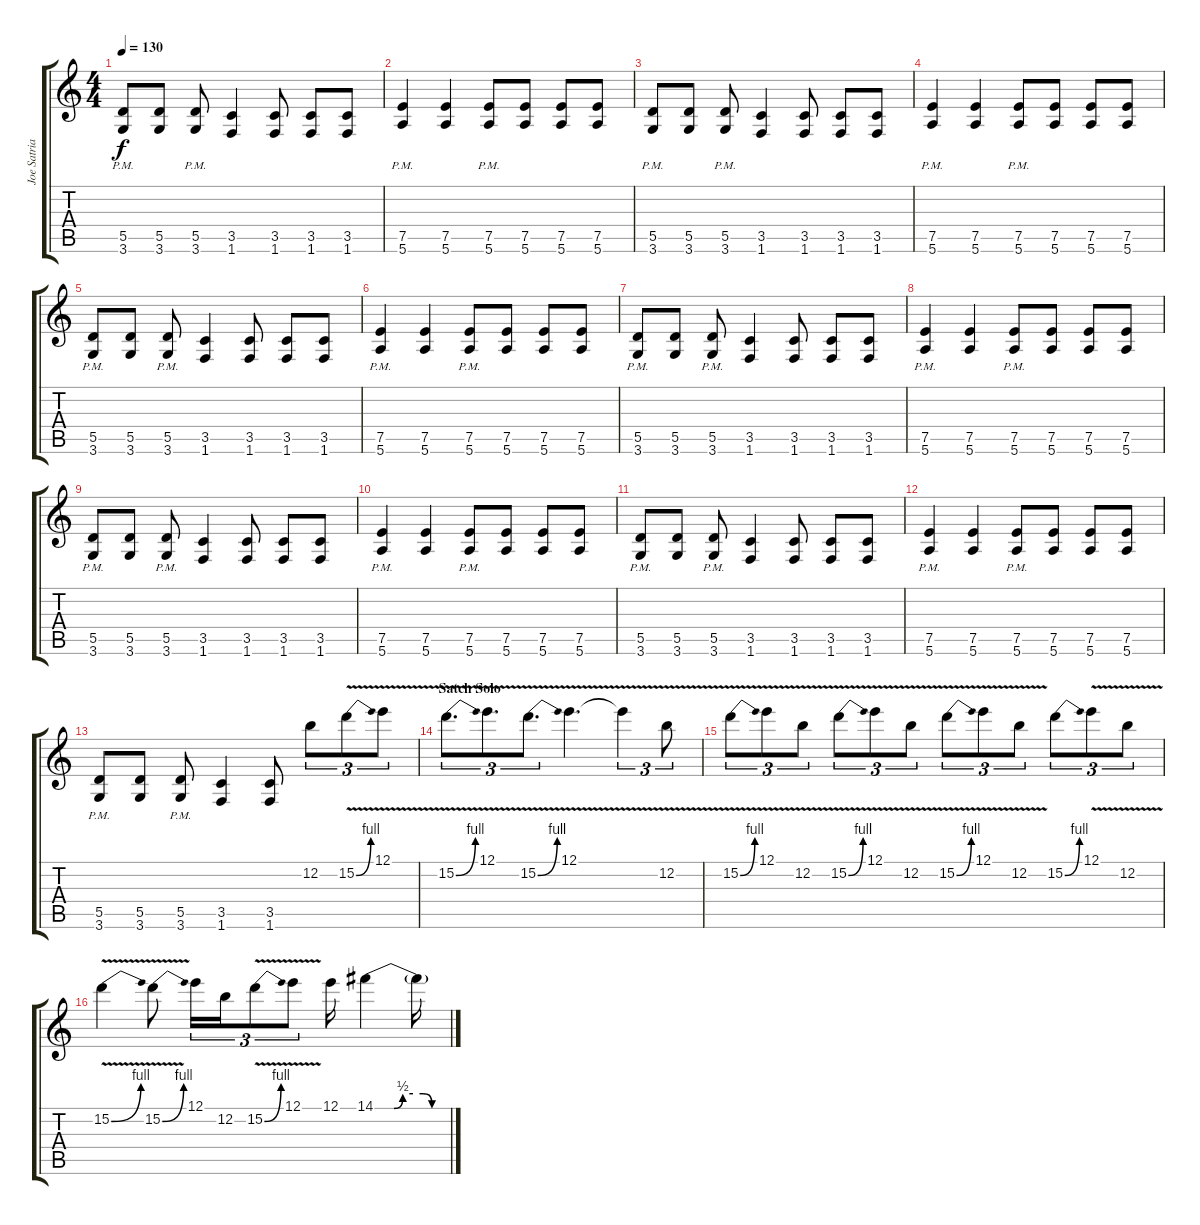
\track ("Joe Satriani" "Joe Satria") {instrument overdrivenguitar}
\staff {score tabs}
\tuning (E4 B3 G3 D3 A2 E2) {hide}
\ts (4 4)
\tempo 130
\clef g2
\ks c
(5.5{pm} 3.6{pm}).8{dy f} (5.5 3.6).8 (5.5{pm} 3.6{pm}).8 (3.5 1.6).4 (3.5 1.6).8 (3.5 1.6).8 (3.5 1.6).8 |
(7.5{pm} 5.6{pm}).4 (7.5 5.6).4 (7.5{pm} 5.6{pm}).8 (7.5 5.6).8 (7.5 5.6).8 (7.5 5.6).8 |
(5.5{pm} 3.6{pm}).8 (5.5 3.6).8 (5.5{pm} 3.6{pm}).8 (3.5 1.6).4 (3.5 1.6).8 (3.5 1.6).8 (3.5 1.6).8 |
(7.5{pm} 5.6{pm}).4 (7.5 5.6).4 (7.5{pm} 5.6{pm}).8 (7.5 5.6).8 (7.5 5.6).8 (7.5 5.6).8 |
(5.5{pm} 3.6{pm}).8 (5.5 3.6).8 (5.5{pm} 3.6{pm}).8 (3.5 1.6).4 (3.5 1.6).8 (3.5 1.6).8 (3.5 1.6).8 |
(7.5{pm} 5.6{pm}).4 (7.5 5.6).4 (7.5{pm} 5.6{pm}).8 (7.5 5.6).8 (7.5 5.6).8 (7.5 5.6).8 |
(5.5{pm} 3.6{pm}).8 (5.5 3.6).8 (5.5{pm} 3.6{pm}).8 (3.5 1.6).4 (3.5 1.6).8 (3.5 1.6).8 (3.5 1.6).8 |
(7.5{pm} 5.6{pm}).4 (7.5 5.6).4 (7.5{pm} 5.6{pm}).8 (7.5 5.6).8 (7.5 5.6).8 (7.5 5.6).8 |
(5.5{pm} 3.6{pm}).8 (5.5 3.6).8 (5.5{pm} 3.6{pm}).8 (3.5 1.6).4 (3.5 1.6).8 (3.5 1.6).8 (3.5 1.6).8 |
(7.5{pm} 5.6{pm}).4 (7.5 5.6).4 (7.5{pm} 5.6{pm}).8 (7.5 5.6).8 (7.5 5.6).8 (7.5 5.6).8 |
(5.5{pm} 3.6{pm}).8 (5.5 3.6).8 (5.5{pm} 3.6{pm}).8 (3.5 1.6).4 (3.5 1.6).8 (3.5 1.6).8 (3.5 1.6).8 |
(7.5{pm} 5.6{pm}).4 (7.5 5.6).4 (7.5{pm} 5.6{pm}).8 (7.5 5.6).8 (7.5 5.6).8 (7.5 5.6).8 |
(5.5{pm} 3.6{pm}).8 (5.5 3.6).8 (5.5{pm} 3.6{pm}).8 (3.5 1.6).4 (3.5 1.6).8 12.2.8{tu (3 2) volume 16} 15.2{be (bend 0 0 60 4) v}.8{tu (3 2)} 12.1{v}.8{tu (3 2)} |
\section ("" "Satch Solo")
15.2{be (bend 0 0 60 4) v}.8{d tu (3 2)} 12.1{v}.8{d tu (3 2)} 15.2{be (bend 0 0 60 4) v}.8{d tu (3 2)} 12.1{v}.4{d} 12.1{t}.4{tu (3 2)} 12.2{v}.8{tu (3 2)} |
15.2{be (bend 0 0 60 4) v}.8{tu (3 2)} 12.1{v}.8{tu (3 2)} 12.2{v}.8{tu (3 2)} 15.2{be (bend 0 0 60 4) v}.8{tu (3 2)} 12.1{v}.8{tu (3 2)} 12.2{v}.8{tu (3 2)} 15.2{be (bend 0 0 60 4) v}.8{tu (3 2)} 12.1{v}.8{tu (3 2)} 12.2{v}.8{tu (3 2)} 15.2{be (bend 0 0 60 4)}.8{tu (3 2)} 12.1{v}.8{tu (3 2)} 12.2{v}.8{tu (3 2)} |
15.2{be (bend 0 0 60 4) v}.4 15.2{be (bend 0 0 60 4) v}.8 12.1.16{tu (3 2)} 12.2.16{tu (3 2)} 15.2{be (bend 0 0 60 4) v}.8{tu (3 2)} 12.1{v}.8{tu (3 2)} 12.1.16 14.1{be (custom 0 0 15 0 22 2 30 2 38 2 45 0 60 0)}.4 14.1{t}.16
